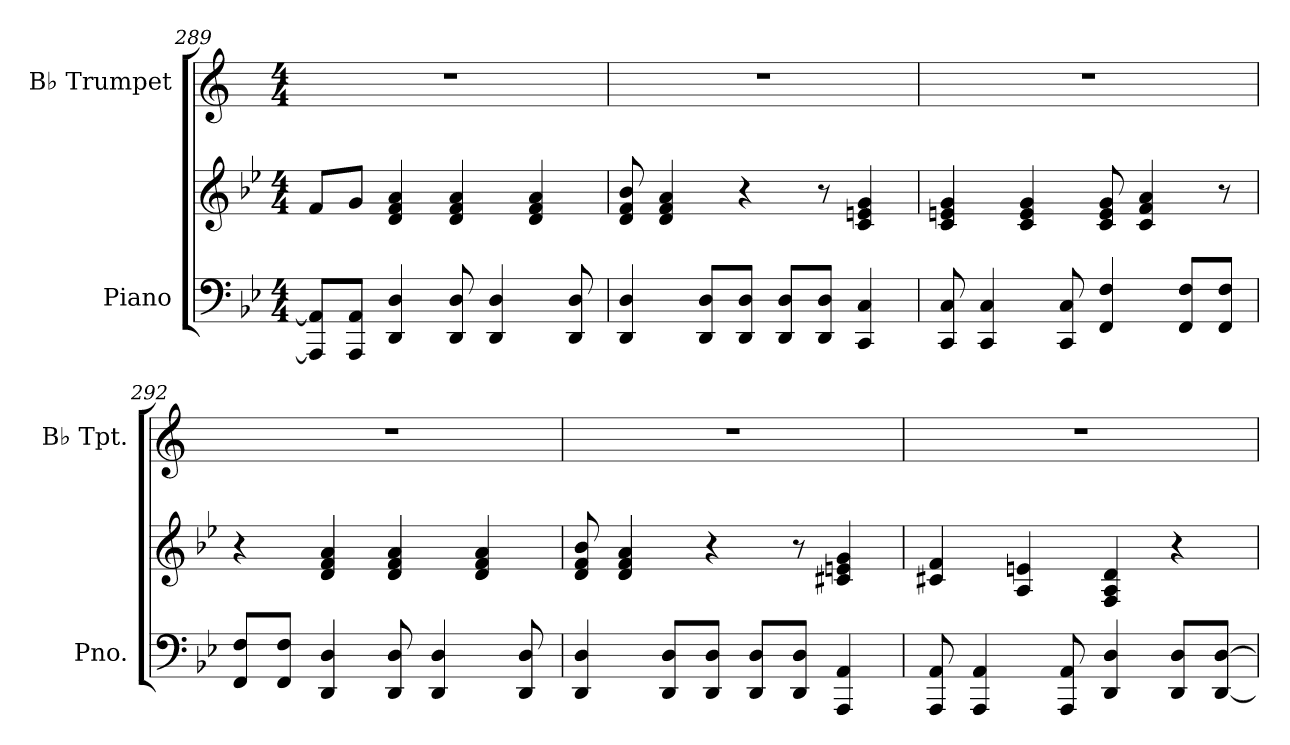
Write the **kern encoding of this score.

**kern	**kern	**kern
*part2	*part2	*part1
*staff3	*staff2	*staff1
*I"Piano	*	*I"B♭ Trumpet
*I'Pno.	*	*I'B♭ Tpt.
!!LO:PB:g=z
*clefF4	*clefG2	*clefG2
*	*	*ITrd1c2
*k[b-e-]	*k[b-e-]	*k[b-e-]
*M4/4	*M4/4	*M4/4
=289	=289	=289
8AAA/] 8AA/]L	8f/L	1r
8AAA/ 8AA/J	8g/J	.
4DD/ 4D/	4d/ 4f/ 4a/	.
8DD/ 8D/	4d/ 4f/ 4a/	.
4DD/ 4D/	.	.
.	4d/ 4f/ 4a/	.
8DD/ 8D/	.	.
=290	=290	=290
4DD/ 4D/	8d/ 8f/ 8b-/	1r
.	4d/ 4f/ 4a/	.
8DD/ 8D/L	.	.
8DD/ 8D/J	4r	.
8DD/ 8D/L	.	.
8DD/ 8D/J	8r	.
4CC/ 4C/	4c/ 4en/ 4g/	.
=291	=291	=291
8CC/ 8C/	4c/ 4en/ 4g/	1r
4CC/ 4C/	.	.
.	4c/ 4e/ 4g/	.
8CC/ 8C/	.	.
4FF/ 4F/	8c/ 8e/ 8g/	.
.	4c/ 4f/ 4a/	.
8FF/ 8F/L	.	.
8FF/ 8F/J	8r	.
=292	=292	=292
8FF/ 8F/L	4r	1r
8FF/ 8F/J	.	.
4DD/ 4D/	4d/ 4f/ 4a/	.
8DD/ 8D/	4d/ 4f/ 4a/	.
4DD/ 4D/	.	.
.	4d/ 4f/ 4a/	.
8DD/ 8D/	.	.
!!LO:LB:g=z
=293	=293	=293
4DD/ 4D/	8d/ 8f/ 8b-/	1r
.	4d/ 4f/ 4a/	.
8DD/ 8D/L	.	.
8DD/ 8D/J	4r	.
8DD/ 8D/L	.	.
8DD/ 8D/J	8r	.
4AAA/ 4AA/	4c#X/ 4en/ 4g/	.
=294	=294	=294
8AAA/ 8AA/	4c#X/ 4f/	1r
4AAA/ 4AA/	.	.
.	4A/ 4en/	.
8AAA/ 8AA/	.	.
4DD/ 4D/	4F/ 4A/ 4d/	.
8DD/ 8D/L	4r	.
[8DD/ [8D/J	.	.
=	=	=
*-	*-	*-
